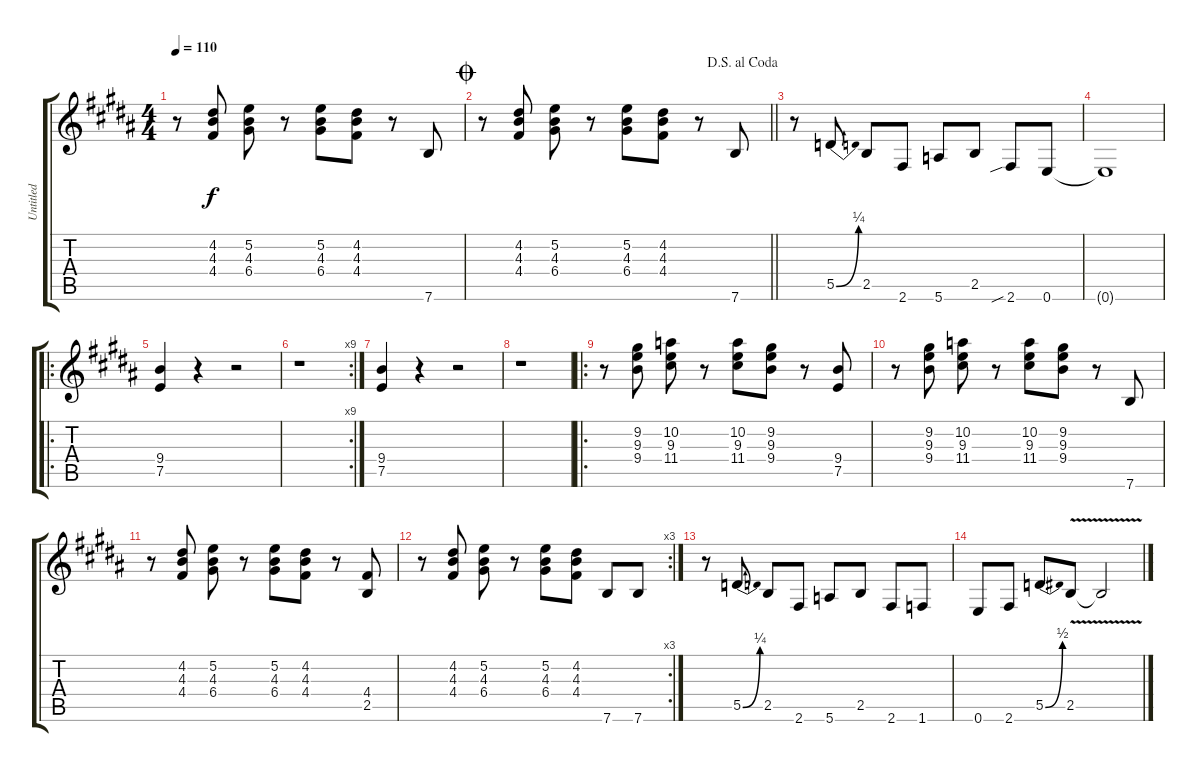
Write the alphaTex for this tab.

\track ("Untitled" "Untitled") {instrument distortionguitar}
\staff {score tabs}
\tuning (E4 B3 G3 D3 A2 E2) {hide}
\ts (4 4)
\tempo 110
\clef g2
\ks b
r.8{dy f} (4.2 4.3 4.4).8 (5.2 4.3 6.4).8 r.8 (5.2 4.3 6.4).8 (4.2 4.3 4.4).8 r.8 7.6.8 |
\jump coda
\jump dalsegnoalcoda
\barLineRight lightlight
\ks g#minor
r.8 (4.2 4.3 4.4).8 (5.2 4.3 6.4).8 r.8 (5.2 4.3 6.4).8 (4.2 4.3 4.4).8 r.8 7.6.8 |
r.8 5.5{be (bend 0 0 60 1)}.8 2.5.8 2.6.8 5.6.8 2.5.8 2.6{sib}.8 0.6.8 |
0.6{t}.1 |
\ro
\ks b
(9.4 7.5).4 r.4 r.2 |
\rc 9
\ks g#minor
r.1 |
(9.4 7.5).4 r.4 r.2 |
r.1 |
\ro
\ks b
r.8 (9.2 9.3 9.4).8 (10.2 9.3 11.4).8 r.8 (10.2 9.3 11.4).8 (9.2 9.3 9.4).8 r.8 (9.4 7.5).8 |
\ks g#minor
r.8 (9.2 9.3 9.4).8 (10.2 9.3 11.4).8 r.8 (10.2 9.3 11.4).8 (9.2 9.3 9.4).8 r.8 7.6.8 |
r.8 (4.2 4.3 4.4).8 (5.2 4.3 6.4).8 r.8 (5.2 4.3 6.4).8 (4.2 4.3 4.4).8 r.8 (4.4 2.5).8 |
\rc 3
r.8 (4.2 4.3 4.4).8 (5.2 4.3 6.4).8 r.8 (5.2 4.3 6.4).8 (4.2 4.3 4.4).8 7.6.8 7.6.8 |
\ks b
r.8 5.5{be (bend 0 0 60 1)}.8 2.5.8 2.6.8 5.6.8 2.5.8 2.6.8 1.6.8 |
\ks g#minor
0.6.8 2.6.8 5.5{be (bend 0 0 60 2)}.8 2.5{v}.8 2.5{v t}.2
